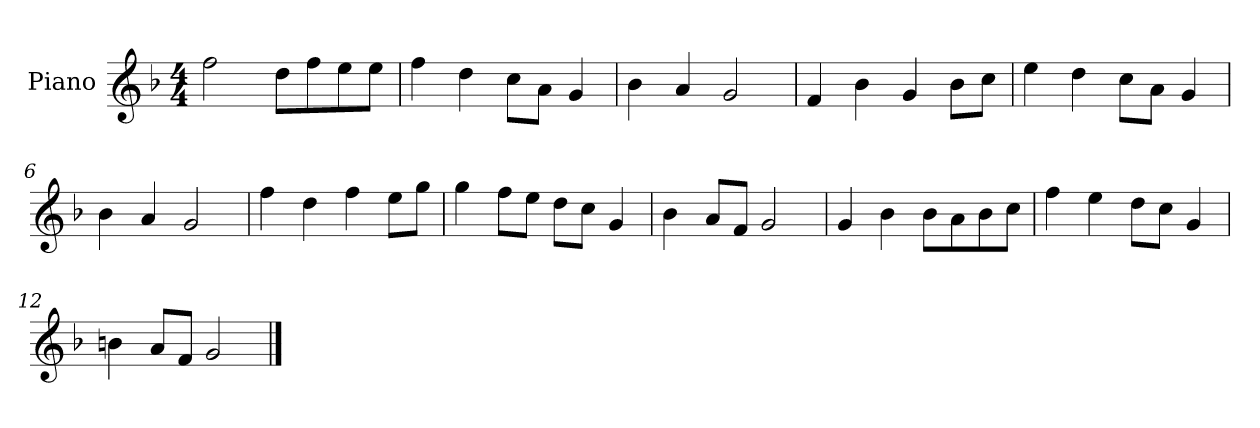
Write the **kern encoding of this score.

**kern
*part1
*staff1
*I"Piano
*I'P-no
*clefG2
*k[b-]
*M4/4
*MM90
=1
2ff\
8dd\L
8ff\
8ee\
8ee\J
=2
4ff\
4dd\
8cc\L
8a\J
4g/
=3
4b-\
4a/
2g/
=4
4f/
4b-\
4g/
8b-\L
8cc\J
=5
4ee\
4dd\
8cc\L
8a\J
4g/
=6
4b-\
4a/
2g/
=7
4ff\
4dd\
4ff\
8ee\L
8gg\J
!!LO:LB:g=z
=8
4gg\
8ff\L
8ee\J
8dd\L
8cc\J
4g/
=9
4b-\
8a/L
8f/J
2g/
=10
4g/
4b-\
8b-\L
8a\
8b-\
8cc\J
=11
4ff\
4ee\
8dd\L
8cc\J
4g/
=12
4bn\
8a/L
8f/J
2g/
==
*-
